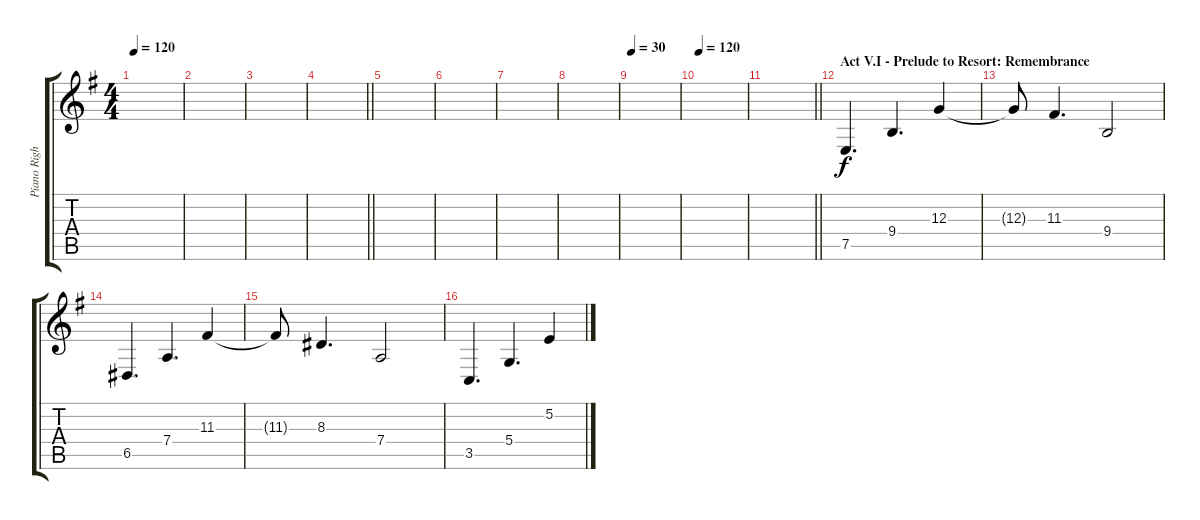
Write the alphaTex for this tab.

\track ("Piano Right Standard" "Piano Righ") {instrument acousticgrandpiano}
\staff {score tabs}
\tuning (E4 B3 G3 D3 A2 E2) {hide}
\ts (4 4)
\section ("" "")
\tempo 120
\clef g2
\ks eminor
|
|
|
\barLineRight lightlight
|
|
|
|
|
\tempo 30
|
\tempo 120
|
\barLineRight lightlight
|
\section ("" "Act V.I - Prelude to Resort: Remembrance")
7.5.4{d} 9.4.4{d} 12.3.4 |
12.3{t}.8 11.3.4{d} 9.4.2 |
6.5.4{d} 7.4.4{d} 11.3.4 |
11.3{t}.8 8.3.4{d} 7.4.2 |
3.5.4{d} 5.4.4{d} 5.2.4
